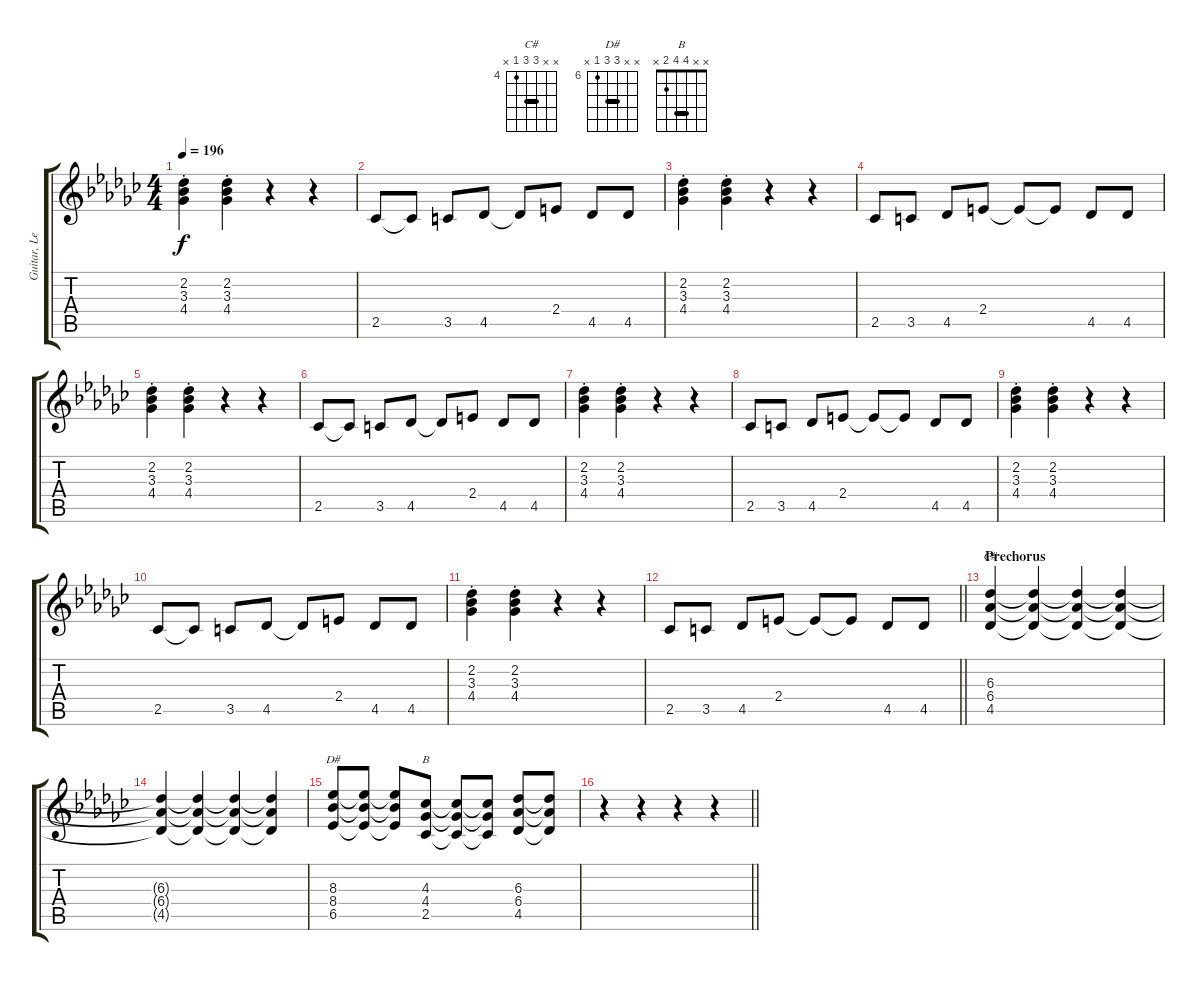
\track ("Guitar, Lead" "Guitar, Le") {instrument distortionguitar}
\staff {score tabs}
\tuning (E4 B3 G3 D3 A2 E2) {hide}
\chord ("C#" x x 6 6 4 x) {firstfret 4 barre 6}
\chord ("D#" x x 8 8 6 x) {firstfret 6 barre 8}
\chord ("B" x x 4 4 2 x) {barre 4}
\ts (4 4)
\tempo 196
\clef g2
\ks gb
(2.2{st} 3.3{st} 4.4{st}).4{dy f} (2.2{st} 3.3{st} 4.4{st}).4 r.4 r.4 |
2.5.8 2.5{t}.8 3.5.8 4.5.8 4.5{t}.8 2.4.8 4.5.8 4.5.8 |
(2.2{st} 3.3{st} 4.4{st}).4 (2.2{st} 3.3{st} 4.4{st}).4 r.4 r.4 |
2.5.8 3.5.8 4.5.8 2.4.8 2.4{t}.8 2.4{t}.8 4.5.8 4.5.8 |
(2.2{st} 3.3{st} 4.4{st}).4 (2.2{st} 3.3{st} 4.4{st}).4 r.4 r.4 |
2.5.8 2.5{t}.8 3.5.8 4.5.8 4.5{t}.8 2.4.8 4.5.8 4.5.8 |
(2.2{st} 3.3{st} 4.4{st}).4 (2.2{st} 3.3{st} 4.4{st}).4 r.4 r.4 |
2.5.8 3.5.8 4.5.8 2.4.8 2.4{t}.8 2.4{t}.8 4.5.8 4.5.8 |
(2.2{st} 3.3{st} 4.4{st}).4 (2.2{st} 3.3{st} 4.4{st}).4 r.4 r.4 |
2.5.8 2.5{t}.8 3.5.8 4.5.8 4.5{t}.8 2.4.8 4.5.8 4.5.8 |
(2.2{st} 3.3{st} 4.4{st}).4 (2.2{st} 3.3{st} 4.4{st}).4 r.4 r.4 |
\barLineRight lightlight
2.5.8 3.5.8 4.5.8 2.4.8 2.4{t}.8 2.4{t}.8 4.5.8 4.5.8 |
\section ("" "Prechorus")
(6.3 6.4 4.5).4{ch "C#"} (6.3{t} 6.4{t} 4.5{t}).4 (6.3{t} 6.4{t} 4.5{t}).4 (6.3{t} 6.4{t} 4.5{t}).4 |
(6.3{t} 6.4{t} 4.5{t}).4 (6.3{t} 6.4{t} 4.5{t}).4 (6.3{t} 6.4{t} 4.5{t}).4 (6.3{t} 6.4{t} 4.5{t}).4 |
(8.3 8.4 6.5).8{ch "D#"} (8.3{t} 8.4{t} 6.5{t}).8 (8.3{t} 8.4{t} 6.5{t}).8 (4.3 4.4 2.5).8{ch "B"} (4.3{t} 4.4{t} 2.5{t}).8 (4.3{t} 4.4{t} 2.5{t}).8 (6.3 6.4 4.5).8 (6.3{t} 6.4{t} 4.5{t}).8 |
\barLineRight lightlight
r.4 r.4 r.4 r.4
